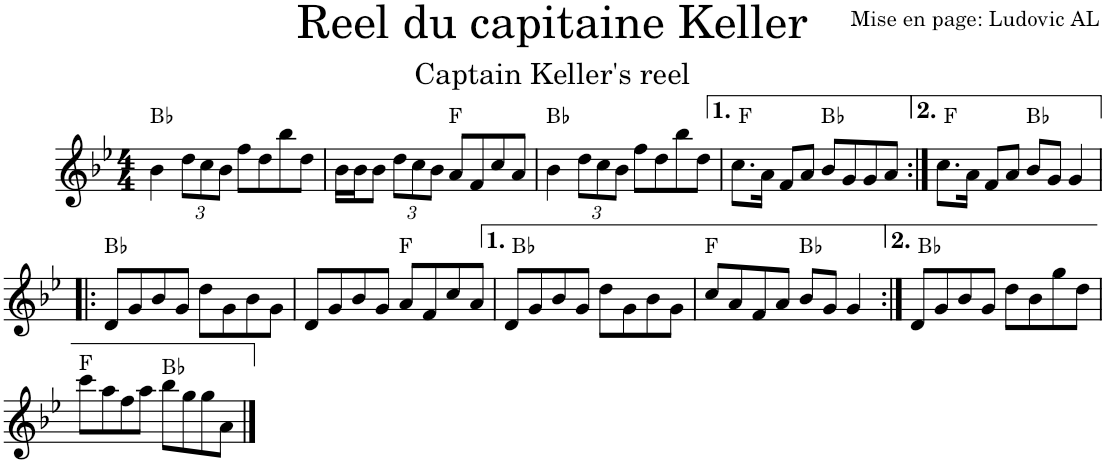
**kern	**harte
*part1	*part1
*staff1	*
*I"Voice	*
*I'V	*
*clefG2	*
*k[b-e-]	*
*M4/4	*
=1	=1
4b-\	Bb:maj
*Xbrackettup	*
12dd\L	.
12cc\	.
12b-\J	.
8ff\L	.
8dd\	.
8bb-\	.
8dd\J	.
=2	=2
16b-\LL	.
16b-\J	.
8b-\J	.
12dd\L	.
12cc\	.
12b-\J	.
8a/L	F:maj
8f/	.
8cc/	.
8a/J	.
=3	=3
4b-\	Bb:maj
12dd\L	.
12cc\	.
12b-\J	.
8ff\L	.
8dd\	.
8bb-\	.
8dd\J	.
=4	=4
8.cc\L	F:maj
16a\Jk	.
8f/L	.
8a/J	.
8b-/L	Bb:maj
8g/	.
8g/	.
8a/J	.
=5:|!	=5:|!
8.cc\L	F:maj
16a\Jk	.
8f/L	.
8a/J	.
8b-/L	Bb:maj
8g/J	.
4g/	.
!!LO:LB:g=z
=6!|:	=6!|:
8d/L	Bb:maj
8g/	.
8b-/	.
8g/J	.
8dd\L	.
8g\	.
8b-\	.
8g\J	.
=7	=7
8d/L	.
8g/	.
8b-/	.
8g/J	.
8a/L	F:maj
8f/	.
8cc/	.
8a/J	.
=8	=8
8d/L	Bb:maj
8g/	.
8b-/	.
8g/J	.
8dd\L	.
8g\	.
8b-\	.
8g\J	.
=9	=9
8cc/L	F:maj
8a/	.
8f/	.
8a/J	.
8b-/L	Bb:maj
8g/J	.
4g/	.
=10:|!	=10:|!
8d/L	Bb:maj
8g/	.
8b-/	.
8g/J	.
8dd\L	.
8b-\	.
8gg\	.
8dd\J	.
!!LO:LB:g=z
=11	=11
8ccc\L	F:maj
8aa\	.
8ff\	.
8aa\J	.
8bb-\L	Bb:maj
8gg\	.
8gg\	.
8a\J	.
==	==
*-	*-
